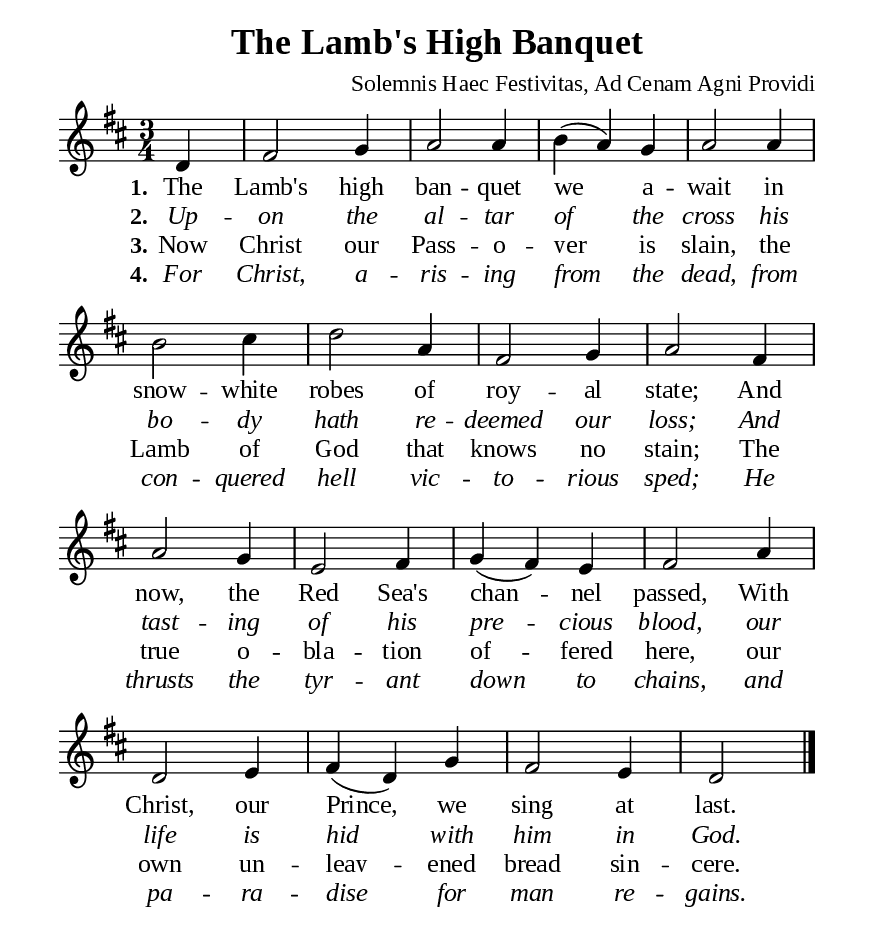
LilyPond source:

%%%%%%%%%%%%%%%%%%%%%%%%%%%%%
% CONTENTS OF THIS DOCUMENT
% 1. Common settings
% 2. Verse music
% 3. Verse lyrics
% 4. Layout
%%%%%%%%%%%%%%%%%%%%%%%%%%%%%

%%%%%%%%%%%%%%%%%%%%%%%%%%%%%
% 1. Common settings
%%%%%%%%%%%%%%%%%%%%%%%%%%%%%
\version "2.18.2"

\header {
  title = "The Lamb's High Banquet"
  composer = "Solemnis Haec Festivitas, Ad Cenam Agni Providi"
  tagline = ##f
}

global= {
  \key d \major
  \time 3/4
  \override Score.BarNumber.break-visibility = ##(#f #f #f)
  \override Lyrics.LyricSpace.minimum-distance = #3.0
}

\paper {
  #(set-paper-size "a5")
  top-margin = 3.2\mm
  bottom-marign = 10\mm
  left-margin = 10\mm
  right-margin = 10\mm
  indent = #0
  #(define fonts
	 (make-pango-font-tree "Liberation Serif"
	 		       "Liberation Serif"
			       "Liberation Serif"
			       (/ 20 20)))
  system-system-spacing = #'((basic-distance . 3) (padding . 3))
}

printItalic = \with {
  \override LyricText.font-shape = #'italic
}

%%%%%%%%%%%%%%%%%%%%%%%%%%%%%
% 2. Verse music
%%%%%%%%%%%%%%%%%%%%%%%%%%%%%
musicVerseSoprano = \relative c' {
                    \partial 4 d4 |
  %{	01	%} fis2 g4 |
  %{	02	%} a2 a4 |
  %{	03	%} b (a) g |
  %{	04	%} a2 a4 |
  %{	05	%} b2 cis4 |
  %{	06	%} d2 a4 |
  %{	07	%} fis2 g4 |
  %{	08	%} a2 fis4 |
  %{	09	%} a2 g4 |
  %{	10	%} e2 fis4 |
  %{	11	%} g (fis) e |
  %{	12	%} fis2 a4 |
  %{	13	%} d,2 e4 |
  %{	14	%} fis (d) g |
  %{	15	%} fis2 e4 |
                    d2 \bar "|."
}

%%%%%%%%%%%%%%%%%%%%%%%%%%%%%
% 3. Verse lyrics
%%%%%%%%%%%%%%%%%%%%%%%%%%%%%
verseOne = \lyricmode {
  \set stanza = #"1."
  The Lamb's high ban -- quet we a -- wait in snow -- white robes of roy -- al state;
  And now, the Red Sea's chan -- nel passed,
  With Christ, our Prince, we sing at last.
}

verseTwo = \lyricmode {
  \set stanza = #"2."
  Up -- on the al -- tar of the cross
  his bo -- dy hath re -- deemed our loss;
  And tast -- ing of his pre -- cious blood,
  our life is hid with him in God.
}

verseThree = \lyricmode {
  \set stanza = #"3."
  Now Christ our Pass -- o -- ver is slain,
  the Lamb of God that knows no stain;
  The true o -- bla -- tion of -- fered here,
  our own un -- leav -- ened bread sin -- cere.
}

verseFour = \lyricmode {
  \set stanza = #"4."
  For Christ, a -- ris -- ing from the dead,
  from con -- quered hell vic -- to -- rious sped;
  He thrusts the tyr -- ant down to chains,
  and pa -- ra -- dise for man re -- gains.
}

%%%%%%%%%%%%%%%%%%%%%%%%%%%%%
% 4. Layout
%%%%%%%%%%%%%%%%%%%%%%%%%%%%%
\score {
    \new ChoirStaff <<
      \new Staff <<
        \clef "treble"
        \new Voice = "sopranos" { \global   \musicVerseSoprano }
      >>
      \new Lyrics \lyricsto sopranos \verseOne
      \new Lyrics \printItalic \lyricsto sopranos \verseTwo
      \new Lyrics \lyricsto sopranos \verseThree
      \new Lyrics \printItalic \lyricsto sopranos \verseFour
    >>
}
